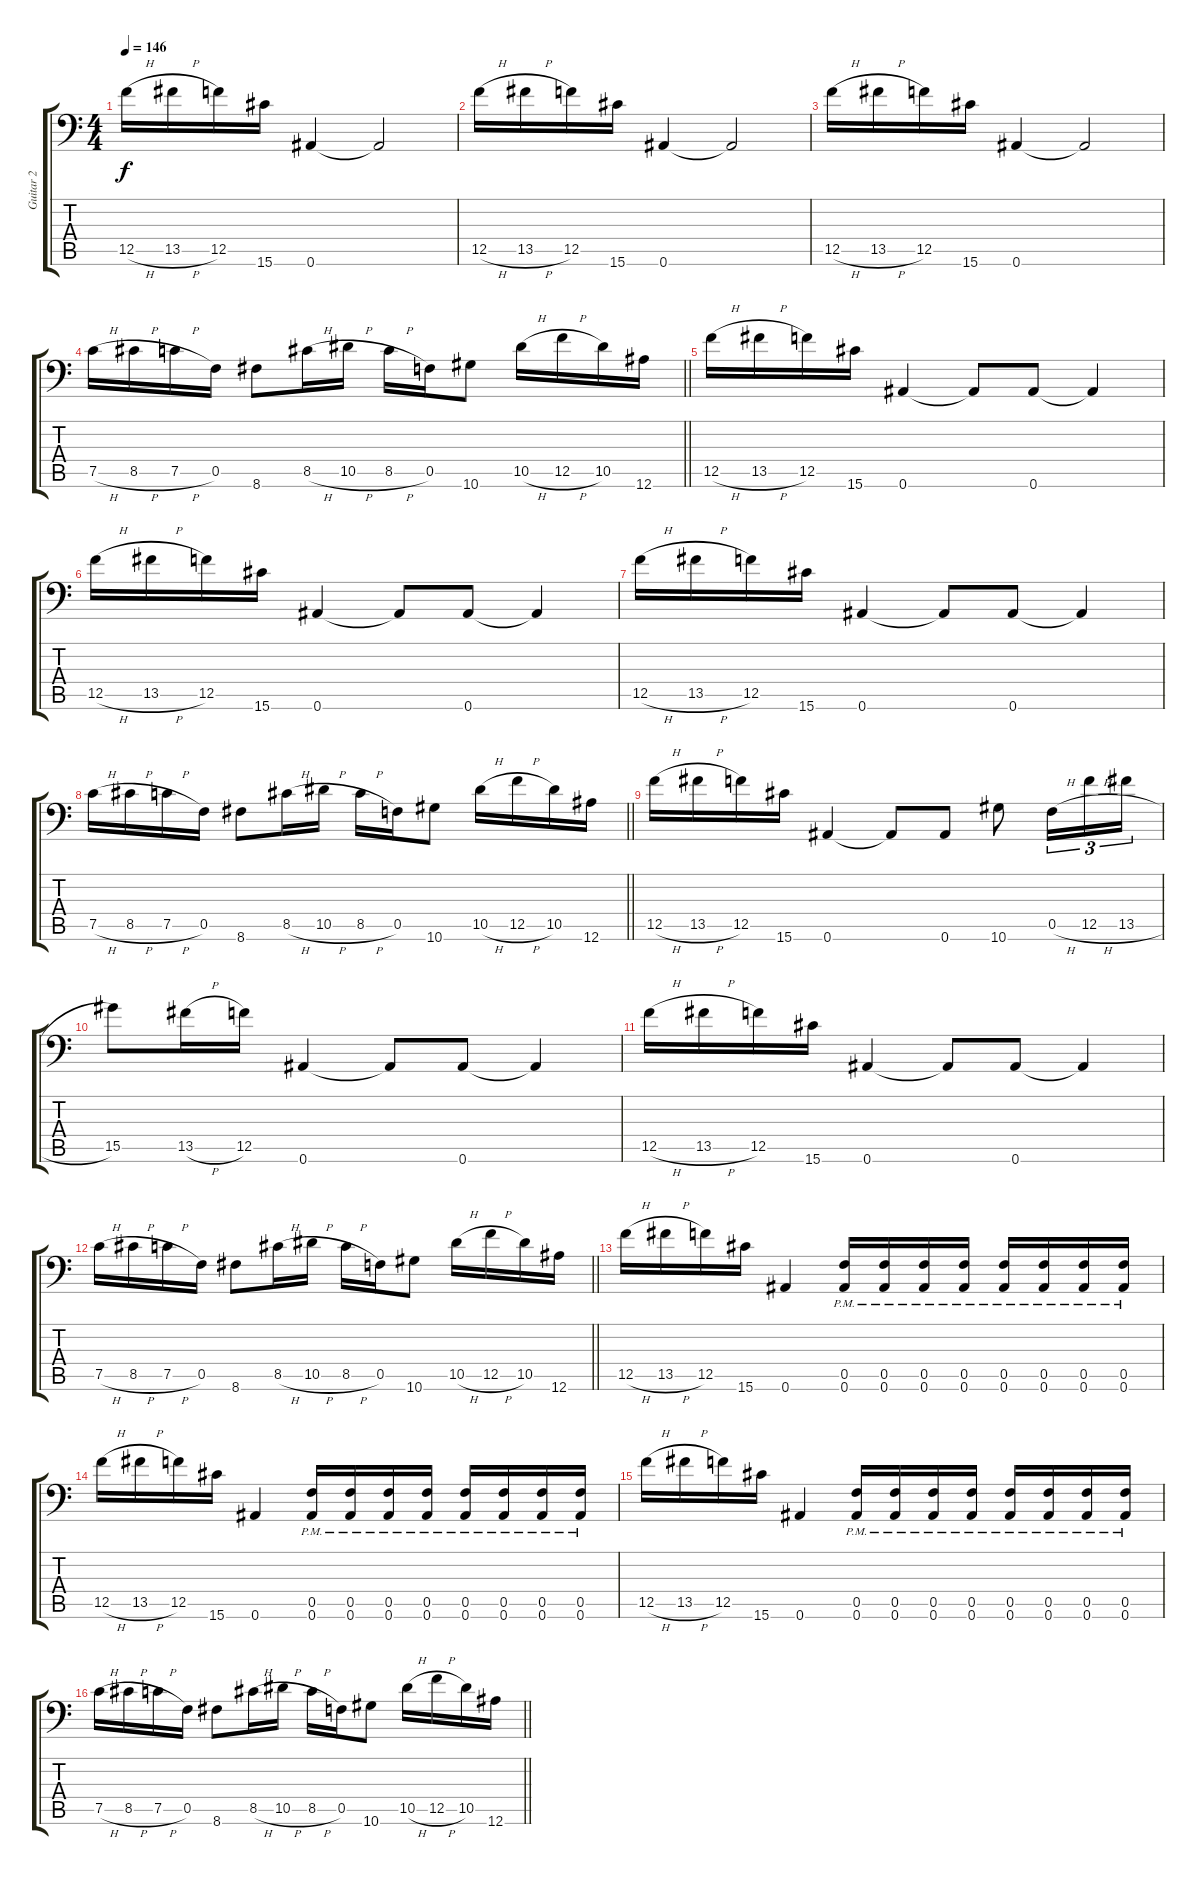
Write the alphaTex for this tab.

\track ("Guitar 2" "Guitar 2") {instrument distortionguitar}
\staff {score tabs}
\tuning (C4 G3 Eb3 Bb2 F2 Bb1) {hide}
\ts (4 4)
\tempo 146
\clef f4
\ks c
12.5{h}.16{dy f} 13.5{h}.16 12.5.16 15.6.16 0.6.4 0.6{t}.2 |
12.5{h}.16 13.5{h}.16 12.5.16 15.6.16 0.6.4 0.6{t}.2 |
12.5{h}.16 13.5{h}.16 12.5.16 15.6.16 0.6.4 0.6{t}.2 |
\barLineRight lightlight
7.5{h}.16 8.5{h}.16 7.5{h}.16 0.5.16 8.6.8 8.5{h}.16 10.5{h}.16 8.5{h}.16 0.5.16 10.6.8 10.5{h}.16 12.5{h}.16 10.5.16 12.6.16 |
12.5{h}.16 13.5{h}.16 12.5.16 15.6.16 0.6.4 0.6{t}.8 0.6.8 0.6{t}.4 |
12.5{h}.16 13.5{h}.16 12.5.16 15.6.16 0.6.4 0.6{t}.8 0.6.8 0.6{t}.4 |
12.5{h}.16 13.5{h}.16 12.5.16 15.6.16 0.6.4 0.6{t}.8 0.6.8 0.6{t}.4 |
\barLineRight lightlight
7.5{h}.16 8.5{h}.16 7.5{h}.16 0.5.16 8.6.8 8.5{h}.16 10.5{h}.16 8.5{h}.16 0.5.16 10.6.8 10.5{h}.16 12.5{h}.16 10.5.16 12.6.16 |
12.5{h}.16 13.5{h}.16 12.5.16 15.6.16 0.6.4 0.6{t}.8 0.6.8 10.6.8 0.5{h}.16{tu (3 2)} 12.5{h}.16{tu (3 2)} 13.5{h}.16{tu (3 2)} |
15.5.8 13.5{h}.16 12.5.16 0.6.4 0.6{t}.8 0.6.8 0.6{t}.4 |
12.5{h}.16 13.5{h}.16 12.5.16 15.6.16 0.6.4 0.6{t}.8 0.6.8 0.6{t}.4 |
\barLineRight lightlight
7.5{h}.16 8.5{h}.16 7.5{h}.16 0.5.16 8.6.8 8.5{h}.16 10.5{h}.16 8.5{h}.16 0.5.16 10.6.8 10.5{h}.16 12.5{h}.16 10.5.16 12.6.16 |
12.5{h}.16 13.5{h}.16 12.5.16 15.6.16 0.6.4 (0.5{pm} 0.6{pm}).16 (0.5{pm} 0.6{pm}).16 (0.5{pm} 0.6{pm}).16 (0.5{pm} 0.6{pm}).16 (0.5{pm} 0.6{pm}).16 (0.5{pm} 0.6{pm}).16 (0.5{pm} 0.6{pm}).16 (0.5{pm} 0.6{pm}).16 |
12.5{h}.16 13.5{h}.16 12.5.16 15.6.16 0.6.4 (0.5{pm} 0.6{pm}).16 (0.5{pm} 0.6{pm}).16 (0.5{pm} 0.6{pm}).16 (0.5{pm} 0.6{pm}).16 (0.5{pm} 0.6{pm}).16 (0.5{pm} 0.6{pm}).16 (0.5{pm} 0.6{pm}).16 (0.5{pm} 0.6{pm}).16 |
12.5{h}.16 13.5{h}.16 12.5.16 15.6.16 0.6.4 (0.5{pm} 0.6{pm}).16 (0.5{pm} 0.6{pm}).16 (0.5{pm} 0.6{pm}).16 (0.5{pm} 0.6{pm}).16 (0.5{pm} 0.6{pm}).16 (0.5{pm} 0.6{pm}).16 (0.5{pm} 0.6{pm}).16 (0.5{pm} 0.6{pm}).16 |
\barLineRight lightlight
7.5{h}.16 8.5{h}.16 7.5{h}.16 0.5.16 8.6.8 8.5{h}.16 10.5{h}.16 8.5{h}.16 0.5.16 10.6.8 10.5{h}.16 12.5{h}.16 10.5.16 12.6.16
